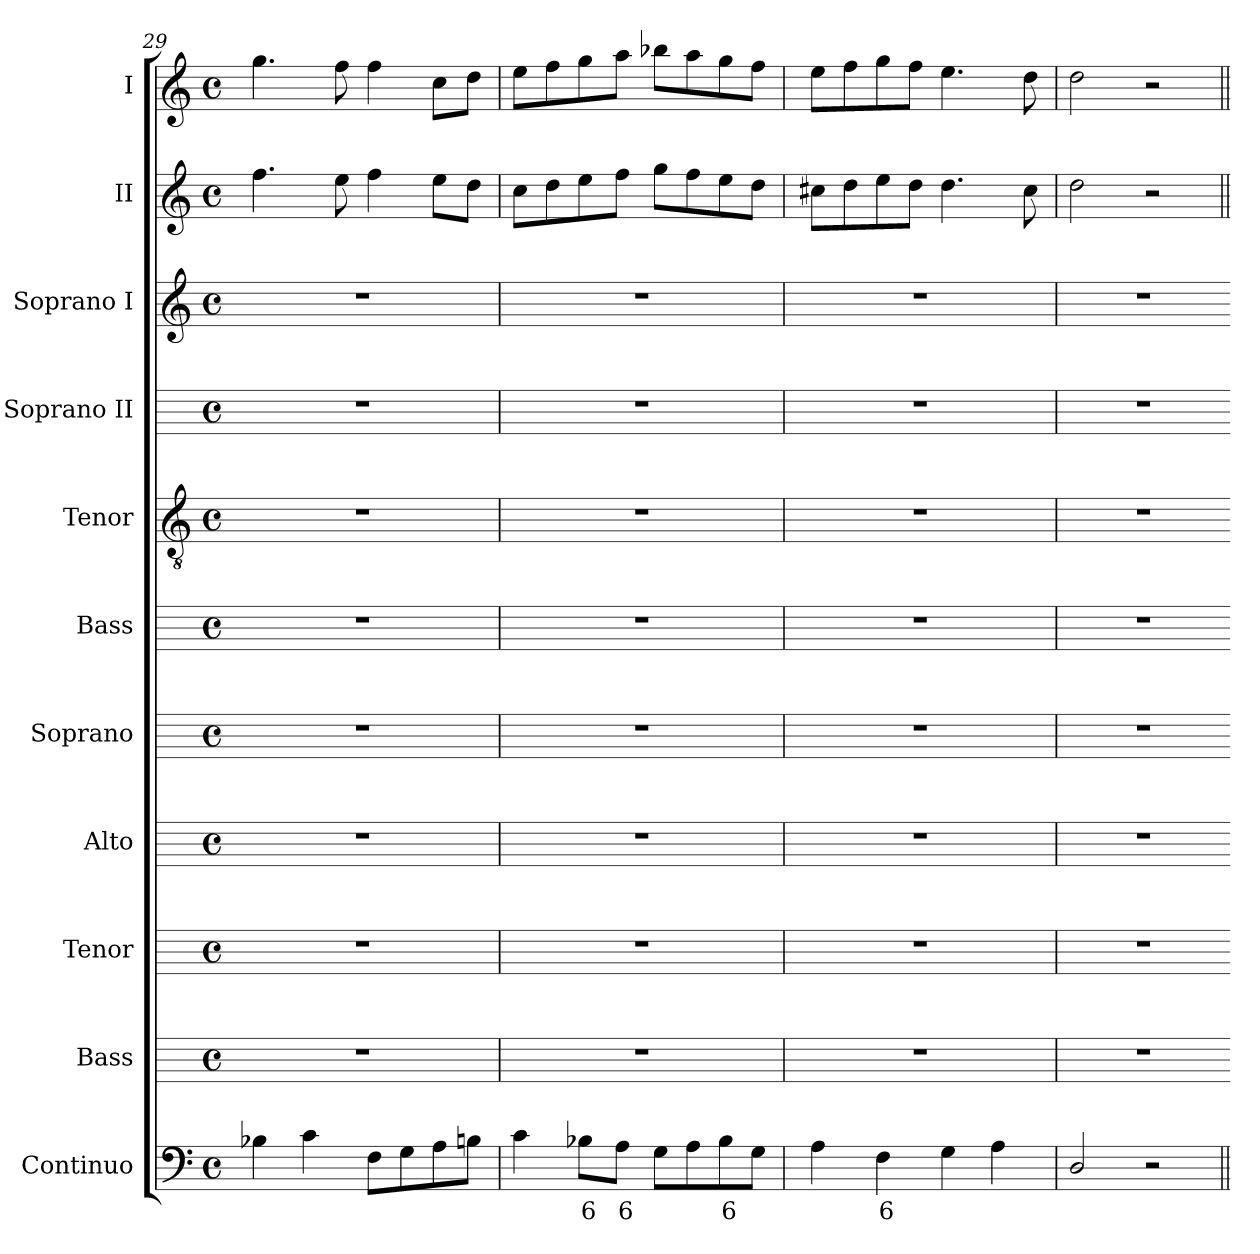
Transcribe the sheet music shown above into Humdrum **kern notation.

**kern	**text	**kern	**kern	**kern	**kern	**kern	**kern	**kern	**kern	**kern	**kern
*part11	*part11	*part10	*part9	*part8	*part7	*part6	*part5	*part4	*part3	*part2	*part1
*staff11	*staff11	*staff10	*staff9	*staff8	*staff7	*staff6	*staff5	*staff4	*staff3	*staff2	*staff1
*I"Continuo	*	*I"Bass	*I"Tenor	*I"Alto	*I"Soprano	*I"Bass	*I"Tenor	*I"Soprano II	*I"Soprano I	*I"II	*I"I
*	*	*I'B	*I'T	*I'A	*I'S	*I'B	*I'T	*I'S II	*I'S I	*I'II	*I'I
*clefF4	*	*	*	*	*	*	*clefGv2	*	*clefG2	*clefG2	*clefG2
*	*	*ITrd4c7	*ITrd4c7	*ITrd4c7	*ITrd4c7	*	*	*	*	*	*
*k[]	*	*	*	*	*	*	*k[]	*	*k[]	*k[]	*k[]
*C:	*	*	*	*	*	*	*C:	*	*C:	*C:	*C:
*M4/4	*	*M4/4	*M4/4	*M4/4	*M4/4	*M4/4	*M4/4	*M4/4	*M4/4	*M4/4	*M4/4
*met(c)	*	*met(c)	*met(c)	*met(c)	*met(c)	*met(c)	*met(c)	*met(c)	*met(c)	*met(c)	*met(c)
=29	=29	=29	=29	=29	=29	=29	=29	=29	=29	=29	=29
4B-X	.	1r	1r	1r	1r	1r	1r	1r	1r	4.ff	4.gg
4c	.	.	.	.	.	.	.	.	.	.	.
.	.	.	.	.	.	.	.	.	.	8ee	8ff
8FL	.	.	.	.	.	.	.	.	.	4ff	4ff
8G	.	.	.	.	.	.	.	.	.	.	.
8A	.	.	.	.	.	.	.	.	.	8eeL	8ccL
8BnJ	.	.	.	.	.	.	.	.	.	8ddJ	8ddJ
=30	=30	=30	=30	=30	=30	=30	=30	=30	=30	=30	=30
4c	.	1r	1r	1r	1r	1r	1r	1r	1r	8ccL	8eeL
.	.	.	.	.	.	.	.	.	.	8dd	8ff
!	!LO:LY:b	!	!	!	!	!	!	!	!	!	!
8B-XL	6	.	.	.	.	.	.	.	.	8ee	8gg
!	!LO:LY:b	!	!	!	!	!	!	!	!	!	!
8AJ	6	.	.	.	.	.	.	.	.	8ffJ	8aaJ
8GL	.	.	.	.	.	.	.	.	.	8ggL	8bb-XL
8A	.	.	.	.	.	.	.	.	.	8ff	8aa
!	!LO:LY:b	!	!	!	!	!	!	!	!	!	!
8B-	6	.	.	.	.	.	.	.	.	8ee	8gg
8GJ	.	.	.	.	.	.	.	.	.	8ddJ	8ffJ
=31	=31	=31	=31	=31	=31	=31	=31	=31	=31	=31	=31
4A	.	1r	1r	1r	1r	1r	1r	1r	1r	8cc#XL	8eeL
.	.	.	.	.	.	.	.	.	.	8dd	8ff
!	!LO:LY:b	!	!	!	!	!	!	!	!	!	!
4F	6	.	.	.	.	.	.	.	.	8ee	8gg
.	.	.	.	.	.	.	.	.	.	8ddJ	8ffJ
4G	.	.	.	.	.	.	.	.	.	4.dd	4.ee
4A	.	.	.	.	.	.	.	.	.	.	.
.	.	.	.	.	.	.	.	.	.	8cc#	8dd
=32	=32	=32	=32	=32	=32	=32	=32	=32	=32	=32	=32
2D/	.	1r	1r	1r	1r	1r	1r	1r	1r	2dd	2dd
2r	.	.	.	.	.	.	.	.	.	2r	2r
=||	=||	=	=	=	=	=	=	=	=	=||	=||
*-	*-	*-	*-	*-	*-	*-	*-	*-	*-	*-	*-
